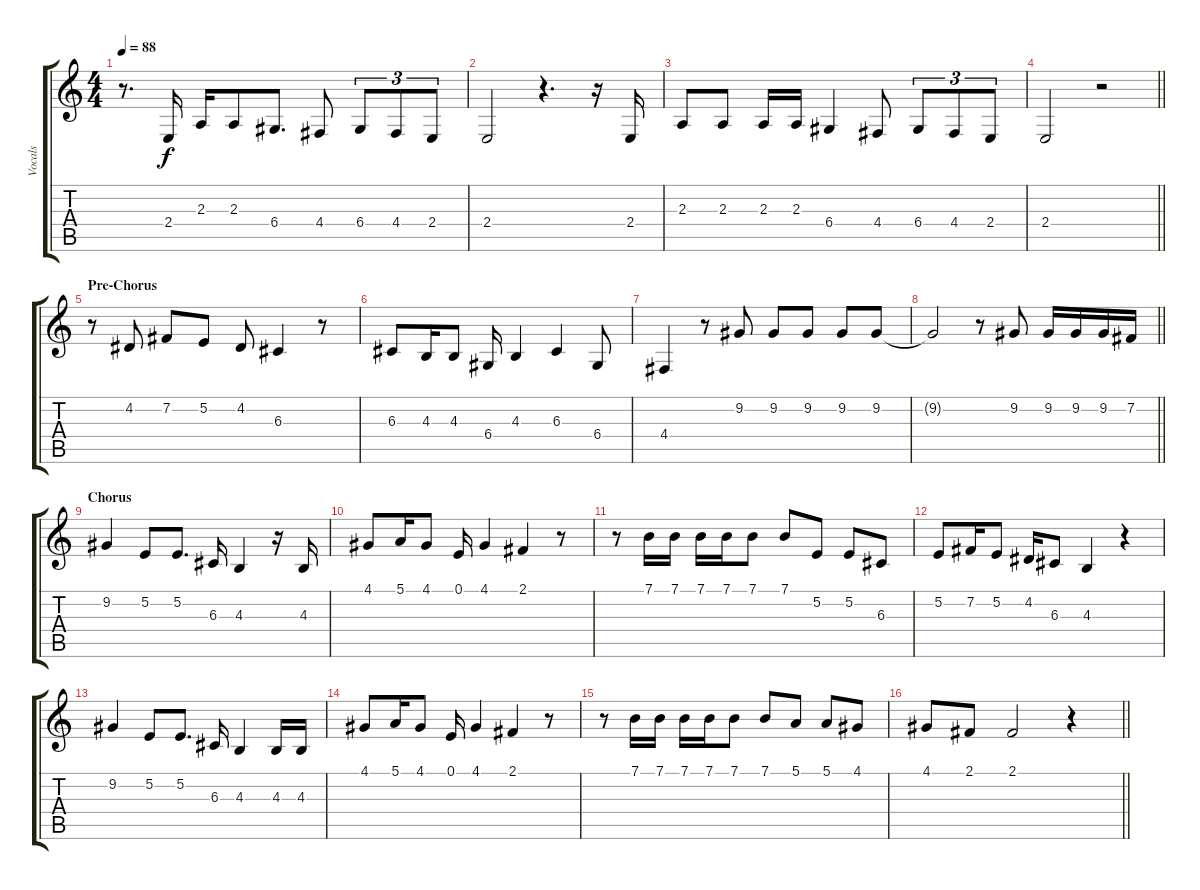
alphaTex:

\track ("Vocals" "Vocals") {instrument flute}
\staff {score tabs}
\tuning (E4 B3 G3 D3 A2 E2) {hide}
\ts (4 4)
\tempo 88
\clef g2
\ks c
r.8{d dy f} 2.4.16 2.3.16 2.3.8 6.4.8{d} 4.4.8 6.4.8{tu (3 2)} 4.4.8{tu (3 2)} 2.4.8{tu (3 2)} |
2.4.2 r.4{d} r.16 2.4.16 |
2.3.8 2.3.8 2.3.16 2.3.16 6.4.4 4.4.8 6.4.8{tu (3 2)} 4.4.8{tu (3 2)} 2.4.8{tu (3 2)} |
\barLineRight lightlight
2.4.2 r.2 |
\section ("" "Pre-Chorus")
r.8 4.2.8 7.2.8 5.2.8 4.2.8 6.3.4 r.8 |
6.3.8 4.3.16 4.3.8 6.4.16 4.3.4 6.3.4 6.4.8 |
4.4.4 r.8 9.2.8 9.2.8 9.2.8 9.2.8 9.2.8 |
\barLineRight lightlight
9.2{t}.2 r.8 9.2.8 9.2.16 9.2.16 9.2.16 7.2.16 |
\section ("" "Chorus")
9.2.4 5.2.8 5.2.8{d} 6.3.16 4.3.4 r.16 4.3.16 |
4.1.8 5.1.16 4.1.8 0.1.16 4.1.4 2.1.4 r.8 |
r.8 7.1.16 7.1.16 7.1.16 7.1.16 7.1.8 7.1.8 5.2.8 5.2.8 6.3.8 |
5.2.8 7.2.16 5.2.8 4.2.16 6.3.8 4.3.4 r.4 |
9.2.4 5.2.8 5.2.8{d} 6.3.16 4.3.4 4.3.16 4.3.16 |
4.1.8 5.1.16 4.1.8 0.1.16 4.1.4 2.1.4 r.8 |
r.8 7.1.16 7.1.16 7.1.16 7.1.16 7.1.8 7.1.8 5.1.8 5.1.8 4.1.8 |
\barLineRight lightlight
4.1.8 2.1.8 2.1.2 r.4
